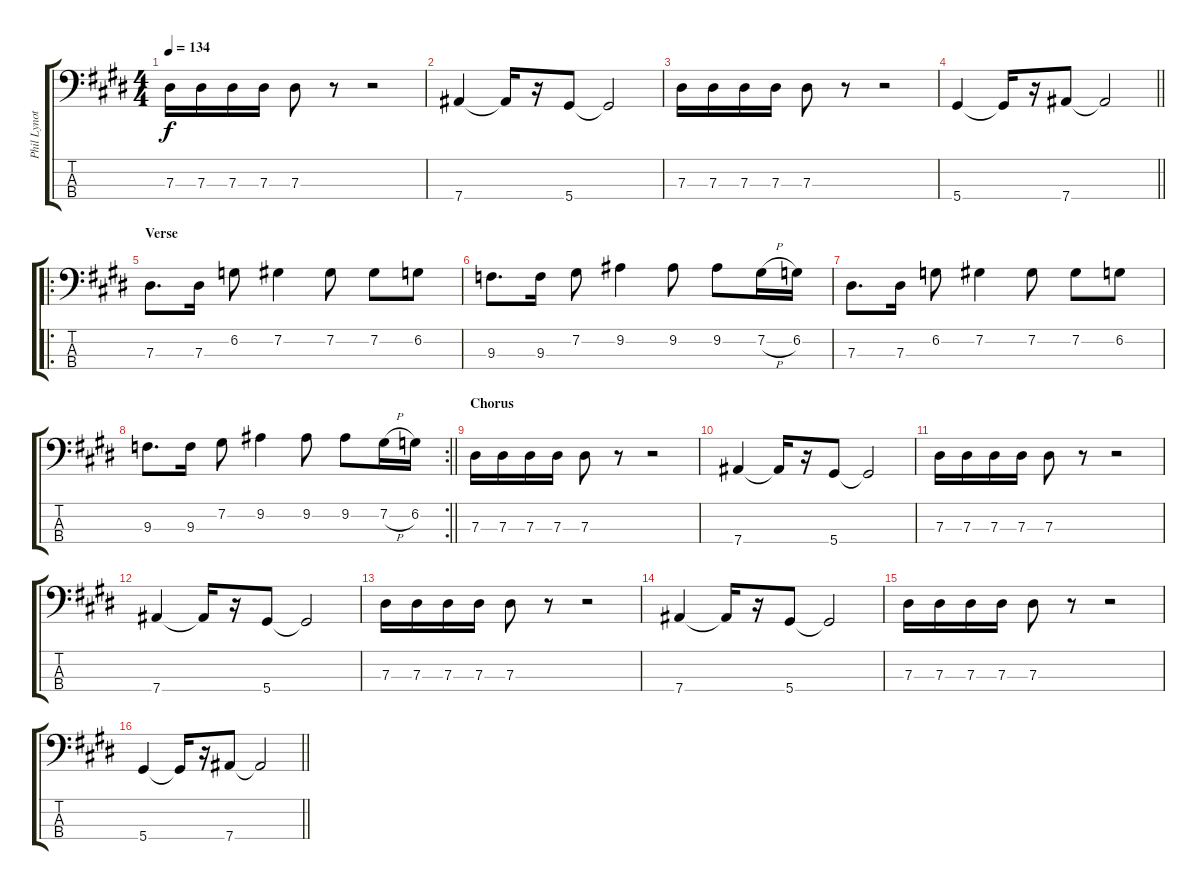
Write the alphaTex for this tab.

\track ("Phil Lynott" "Phil Lynot") {instrument electricbasspick}
\staff {score tabs}
\tuning (Gb2 Db2 Ab1 Eb1) {hide}
\ts (4 4)
\tempo 134
\clef f4
\ks e
7.3.16{dy f} 7.3.16 7.3.16 7.3.16 7.3.8 r.8 r.2 |
7.4.4 7.4{t}.16 r.16 5.4.8 5.4{t}.2 |
7.3.16 7.3.16 7.3.16 7.3.16 7.3.8 r.8 r.2 |
\barLineRight lightlight
5.4.4 5.4{t}.16 r.16 7.4.8 7.4{t}.2 |
\ro
\section ("" "Verse")
7.3.8{d} 7.3.16 6.2.8 7.2.4 7.2.8 7.2.8 6.2.8 |
9.3.8{d} 9.3.16 7.2.8 9.2.4 9.2.8 9.2.8 7.2{h}.16 6.2.16 |
7.3.8{d} 7.3.16 6.2.8 7.2.4 7.2.8 7.2.8 6.2.8 |
\rc 2
\barLineRight lightlight
9.3.8{d} 9.3.16 7.2.8 9.2.4 9.2.8 9.2.8 7.2{h}.16 6.2.16 |
\section ("" "Chorus")
7.3.16 7.3.16 7.3.16 7.3.16 7.3.8 r.8 r.2 |
7.4.4 7.4{t}.16 r.16 5.4.8 5.4{t}.2 |
7.3.16 7.3.16 7.3.16 7.3.16 7.3.8 r.8 r.2 |
7.4.4 7.4{t}.16 r.16 5.4.8 5.4{t}.2 |
7.3.16 7.3.16 7.3.16 7.3.16 7.3.8 r.8 r.2 |
7.4.4 7.4{t}.16 r.16 5.4.8 5.4{t}.2 |
7.3.16 7.3.16 7.3.16 7.3.16 7.3.8 r.8 r.2 |
\barLineRight lightlight
5.4.4 5.4{t}.16 r.16 7.4.8 7.4{t}.2
